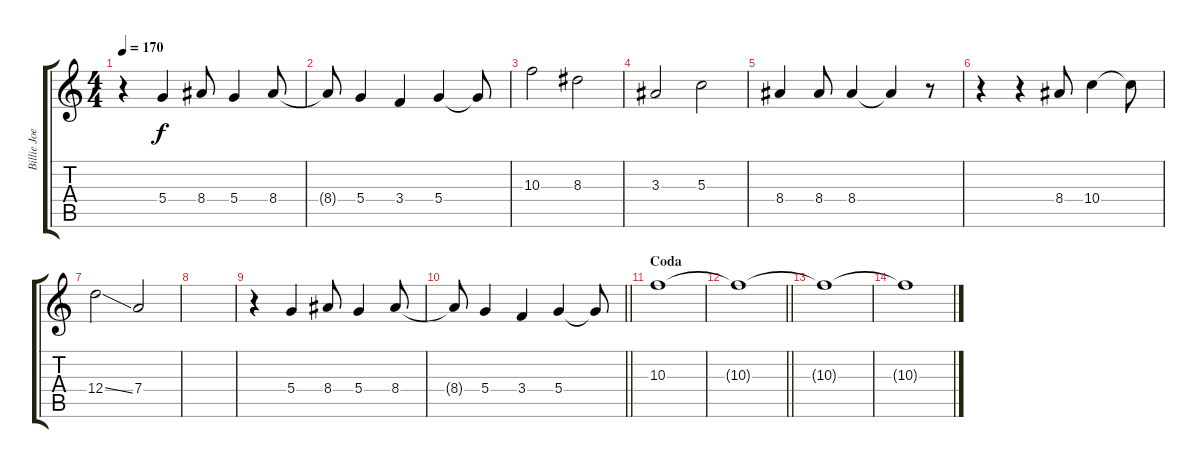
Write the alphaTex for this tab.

\track ("Billie Joe Vocals" "Billie Joe") {instrument acousticguitarsteel}
\staff {score tabs}
\tuning (E4 B3 G3 D3 A2 E2) {hide}
\ts (4 4)
\tempo 170
\clef g2
\ks c
r.4{dy f} 5.4.4 8.4.8 5.4.4 8.4.8 |
8.4{t}.8 5.4.4 3.4.4 5.4.4 5.4{t}.8 |
10.3.2 8.3.2 |
3.3.2 5.3.2 |
8.4.4 8.4.8 8.4.4 8.4{t}.4 r.8 |
r.4 r.4 8.4.8 10.4.4 10.4{t}.8 |
12.4{ss}.2 7.4.2 |
|
r.4 5.4.4 8.4.8 5.4.4 8.4.8 |
\barLineRight lightlight
8.4{t}.8 5.4.4 3.4.4 5.4.4 5.4{t}.8 |
\section ("" "Coda")
10.3.1 |
\barLineRight lightlight
10.3{t}.1 |
10.3{t}.1 |
10.3{t}.1
